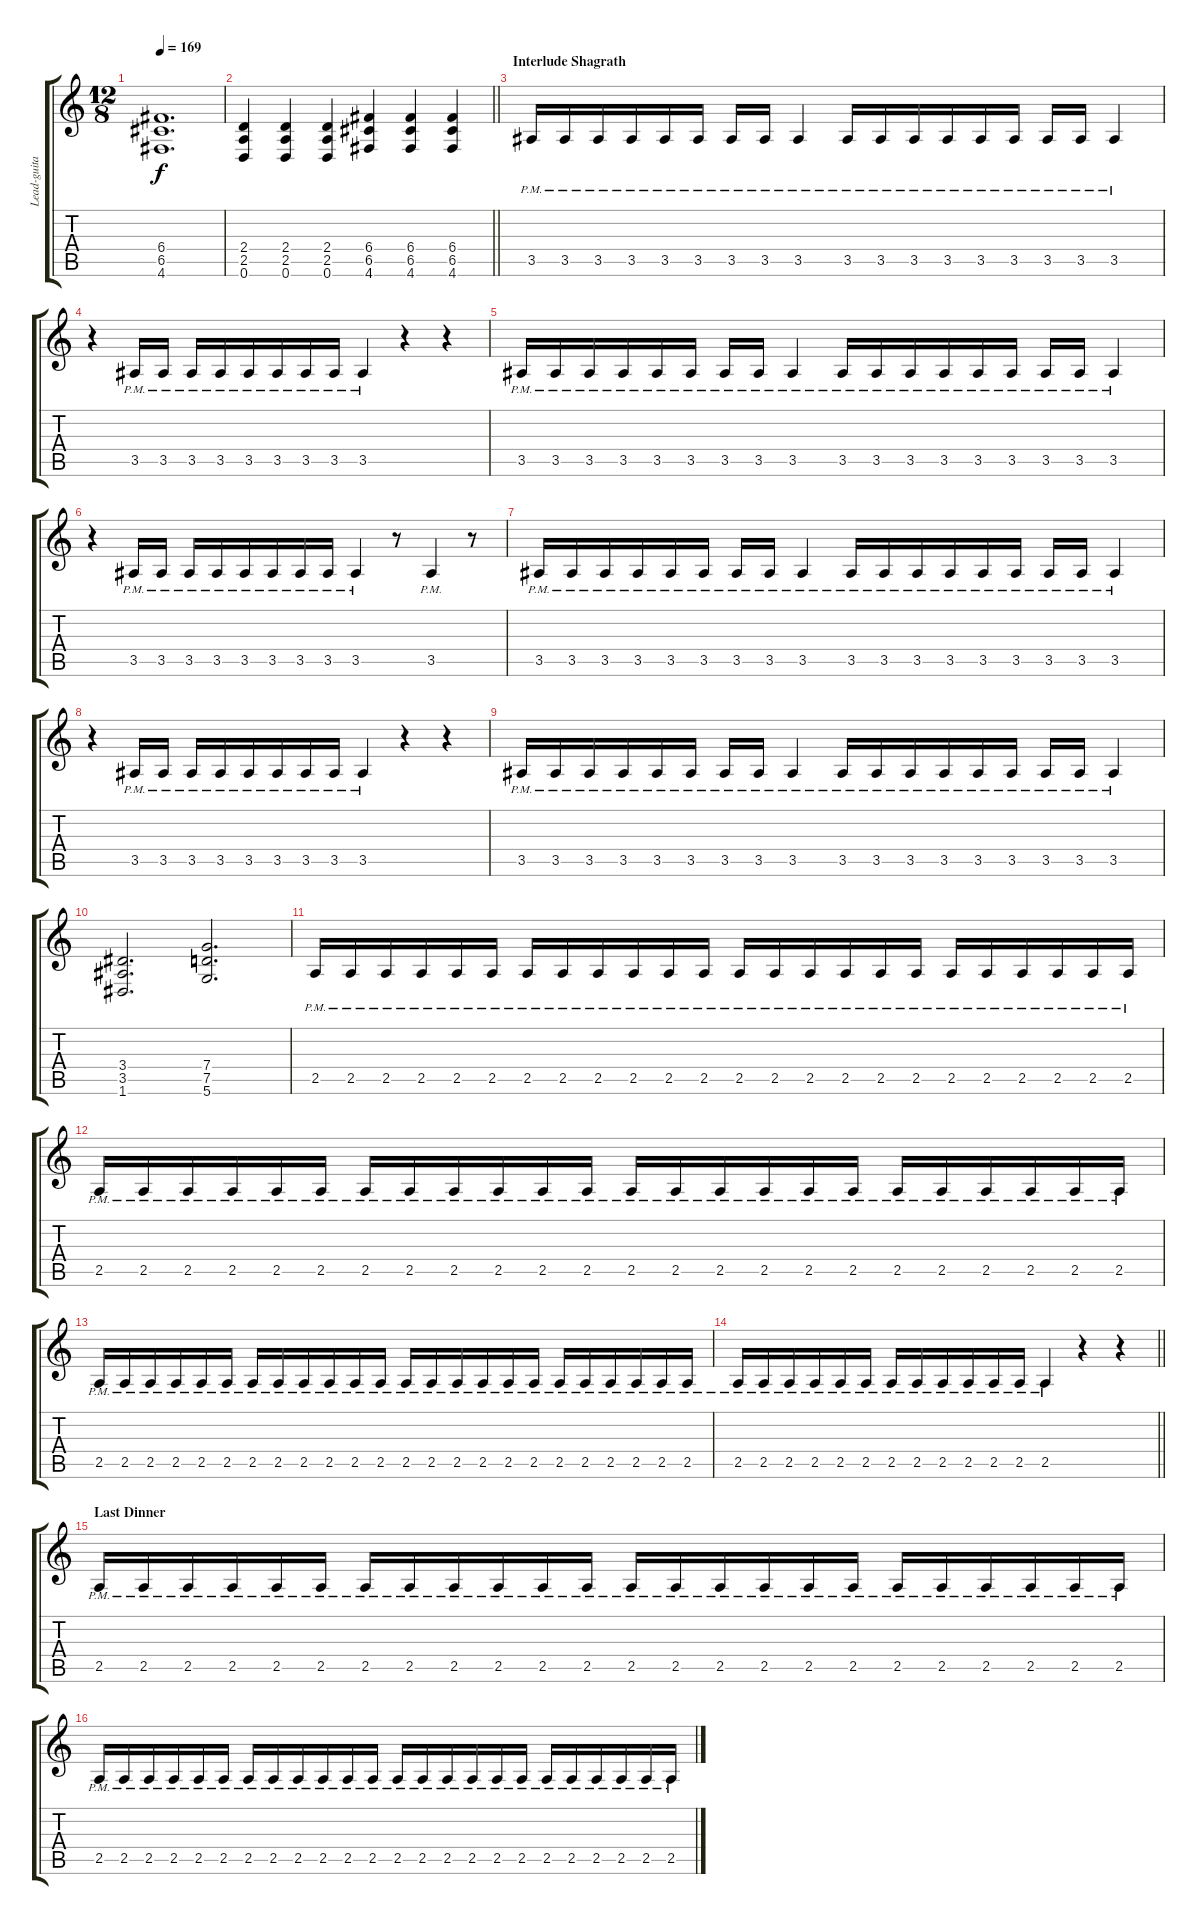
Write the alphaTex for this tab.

\track ("Lead-guitar - Galder" "Lead-guita") {instrument distortionguitar}
\staff {score tabs}
\tuning (D4 A3 F3 C3 G2 D2) {hide}
\ts (12 8)
\tempo 169
\clef g2
\ks c
(6.4{t} 6.5{t} 4.6{t}).1{d dy f} |
\barLineRight lightlight
(2.4 2.5 0.6).4 (2.4 2.5 0.6).4 (2.4 2.5 0.6).4 (6.4 6.5 4.6).4 (6.4 6.5 4.6).4 (6.4 6.5 4.6).4 |
\section ("" "Interlude Shagrath")
3.5{pm}.16 3.5{pm}.16 3.5{pm}.16 3.5{pm}.16 3.5{pm}.16 3.5{pm}.16 3.5{pm}.16 3.5{pm}.16 3.5{pm}.4 3.5{pm}.16 3.5{pm}.16 3.5{pm}.16 3.5{pm}.16 3.5{pm}.16 3.5{pm}.16 3.5{pm}.16 3.5{pm}.16 3.5{pm}.4 |
r.4 3.5{pm}.16 3.5{pm}.16 3.5{pm}.16 3.5{pm}.16 3.5{pm}.16 3.5{pm}.16 3.5{pm}.16 3.5{pm}.16 3.5{pm}.4 r.4 r.4 |
3.5{pm}.16 3.5{pm}.16 3.5{pm}.16 3.5{pm}.16 3.5{pm}.16 3.5{pm}.16 3.5{pm}.16 3.5{pm}.16 3.5{pm}.4 3.5{pm}.16 3.5{pm}.16 3.5{pm}.16 3.5{pm}.16 3.5{pm}.16 3.5{pm}.16 3.5{pm}.16 3.5{pm}.16 3.5{pm}.4 |
r.4 3.5{pm}.16 3.5{pm}.16 3.5{pm}.16 3.5{pm}.16 3.5{pm}.16 3.5{pm}.16 3.5{pm}.16 3.5{pm}.16 3.5{pm}.4 r.8 3.5{pm}.4 r.8 |
3.5{pm}.16 3.5{pm}.16 3.5{pm}.16 3.5{pm}.16 3.5{pm}.16 3.5{pm}.16 3.5{pm}.16 3.5{pm}.16 3.5{pm}.4 3.5{pm}.16 3.5{pm}.16 3.5{pm}.16 3.5{pm}.16 3.5{pm}.16 3.5{pm}.16 3.5{pm}.16 3.5{pm}.16 3.5{pm}.4 |
r.4 3.5{pm}.16 3.5{pm}.16 3.5{pm}.16 3.5{pm}.16 3.5{pm}.16 3.5{pm}.16 3.5{pm}.16 3.5{pm}.16 3.5{pm}.4 r.4 r.4 |
3.5{pm}.16 3.5{pm}.16 3.5{pm}.16 3.5{pm}.16 3.5{pm}.16 3.5{pm}.16 3.5{pm}.16 3.5{pm}.16 3.5{pm}.4 3.5{pm}.16 3.5{pm}.16 3.5{pm}.16 3.5{pm}.16 3.5{pm}.16 3.5{pm}.16 3.5{pm}.16 3.5{pm}.16 3.5{pm}.4 |
(3.4 3.5 1.6).2{d} (7.4 7.5 5.6).2{d} |
2.5{pm}.16 2.5{pm}.16 2.5{pm}.16 2.5{pm}.16 2.5{pm}.16 2.5{pm}.16 2.5{pm}.16 2.5{pm}.16 2.5{pm}.16 2.5{pm}.16 2.5{pm}.16 2.5{pm}.16 2.5{pm}.16 2.5{pm}.16 2.5{pm}.16 2.5{pm}.16 2.5{pm}.16 2.5{pm}.16 2.5{pm}.16 2.5{pm}.16 2.5{pm}.16 2.5{pm}.16 2.5{pm}.16 2.5{pm}.16 |
2.5{pm}.16 2.5{pm}.16 2.5{pm}.16 2.5{pm}.16 2.5{pm}.16 2.5{pm}.16 2.5{pm}.16 2.5{pm}.16 2.5{pm}.16 2.5{pm}.16 2.5{pm}.16 2.5{pm}.16 2.5{pm}.16 2.5{pm}.16 2.5{pm}.16 2.5{pm}.16 2.5{pm}.16 2.5{pm}.16 2.5{pm}.16 2.5{pm}.16 2.5{pm}.16 2.5{pm}.16 2.5{pm}.16 2.5{pm}.16 |
2.5{pm}.16 2.5{pm}.16 2.5{pm}.16 2.5{pm}.16 2.5{pm}.16 2.5{pm}.16 2.5{pm}.16 2.5{pm}.16 2.5{pm}.16 2.5{pm}.16 2.5{pm}.16 2.5{pm}.16 2.5{pm}.16 2.5{pm}.16 2.5{pm}.16 2.5{pm}.16 2.5{pm}.16 2.5{pm}.16 2.5{pm}.16 2.5{pm}.16 2.5{pm}.16 2.5{pm}.16 2.5{pm}.16 2.5{pm}.16 |
\barLineRight lightlight
2.5{pm}.16 2.5{pm}.16 2.5{pm}.16 2.5{pm}.16 2.5{pm}.16 2.5{pm}.16 2.5{pm}.16 2.5{pm}.16 2.5{pm}.16 2.5{pm}.16 2.5{pm}.16 2.5{pm}.16 2.5{pm}.4 r.4 r.4 |
\section ("" "Last Dinner")
2.5{pm}.16 2.5{pm}.16 2.5{pm}.16 2.5{pm}.16 2.5{pm}.16 2.5{pm}.16 2.5{pm}.16 2.5{pm}.16 2.5{pm}.16 2.5{pm}.16 2.5{pm}.16 2.5{pm}.16 2.5{pm}.16 2.5{pm}.16 2.5{pm}.16 2.5{pm}.16 2.5{pm}.16 2.5{pm}.16 2.5{pm}.16 2.5{pm}.16 2.5{pm}.16 2.5{pm}.16 2.5{pm}.16 2.5{pm}.16 |
2.5{pm}.16 2.5{pm}.16 2.5{pm}.16 2.5{pm}.16 2.5{pm}.16 2.5{pm}.16 2.5{pm}.16 2.5{pm}.16 2.5{pm}.16 2.5{pm}.16 2.5{pm}.16 2.5{pm}.16 2.5{pm}.16 2.5{pm}.16 2.5{pm}.16 2.5{pm}.16 2.5{pm}.16 2.5{pm}.16 2.5{pm}.16 2.5{pm}.16 2.5{pm}.16 2.5{pm}.16 2.5{pm}.16 2.5{pm}.16
